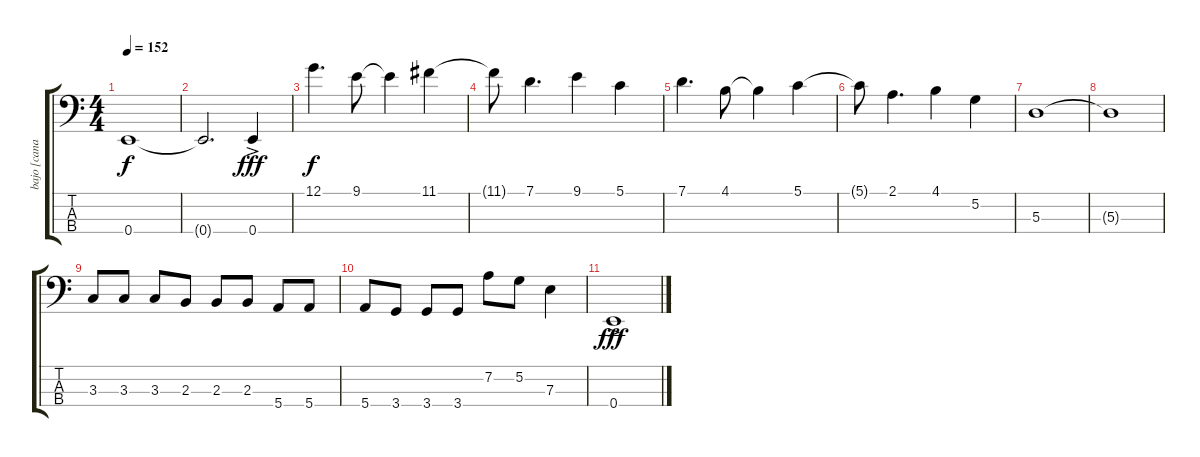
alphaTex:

\track ("bajo [canal izquierdo]" "bajo [cana") {instrument electricbassfinger}
\staff {score tabs}
\tuning (G2 D2 A1 E1) {hide}
\ts (4 4)
\tempo 152
\clef f4
\ks c
0.4{t}.1{dy f} |
0.4{t}.2{d} 0.4{ac}.4{dy fff} |
12.1.4{d dy f} 9.1.8 9.1{t}.4 11.1.4 |
11.1{t}.8 7.1.4{d} 9.1.4 5.1.4 |
7.1.4{d} 4.1.8 4.1{t}.4 5.1.4 |
5.1{t}.8 2.1.4{d} 4.1.4 5.2.4 |
5.3.1 |
5.3{t}.1 |
3.3.8 3.3.8 3.3.8 2.3.8 2.3.8 2.3.8 5.4.8 5.4.8 |
5.4.8 3.4.8 3.4.8 3.4.8 7.2.8 5.2.8 7.3.4 |
0.4{ac}.1{dy fff}
